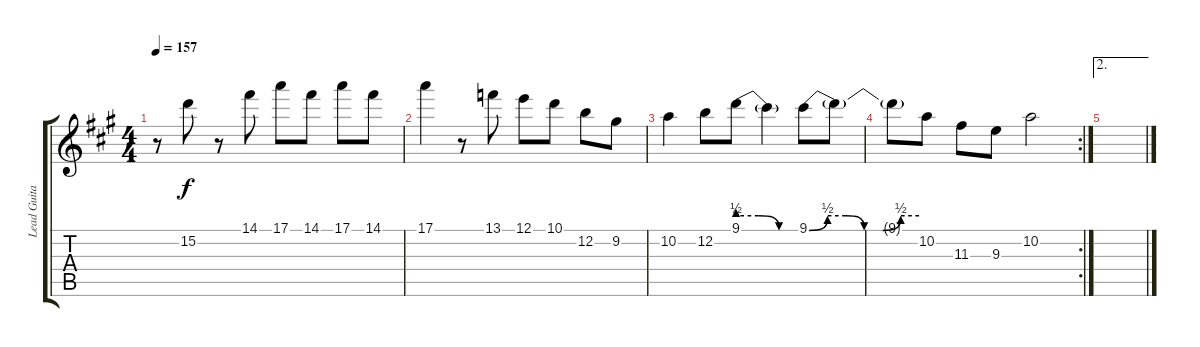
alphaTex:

\track ("Lead Guitar" "Lead Guita") {instrument overdrivenguitar}
\staff {score tabs}
\tuning (E4 B3 G3 D3 A2 E2) {hide}
\ts (4 4)
\tempo 157
\clef g2
\ks a
r.8{dy f} 15.2.8 r.8 14.1.8 17.1.8 14.1.8 17.1.8 14.1.8 |
17.1.4 r.8 13.1.8 12.1.8 10.1.8 12.2.8 9.2.8 |
10.2.4 12.2.8 9.1{be (custom 0 2 20 2 40 0 60 0)}.8 9.1{t}.4 9.1{be (custom 0 0 10 2 20 2 30 0 40 0 50 2 60 2)}.8 9.1{t}.8 |
\rc 2
9.1{t}.8 10.2.8 11.3.8 9.3.8 10.2.2 |
\ae 2
